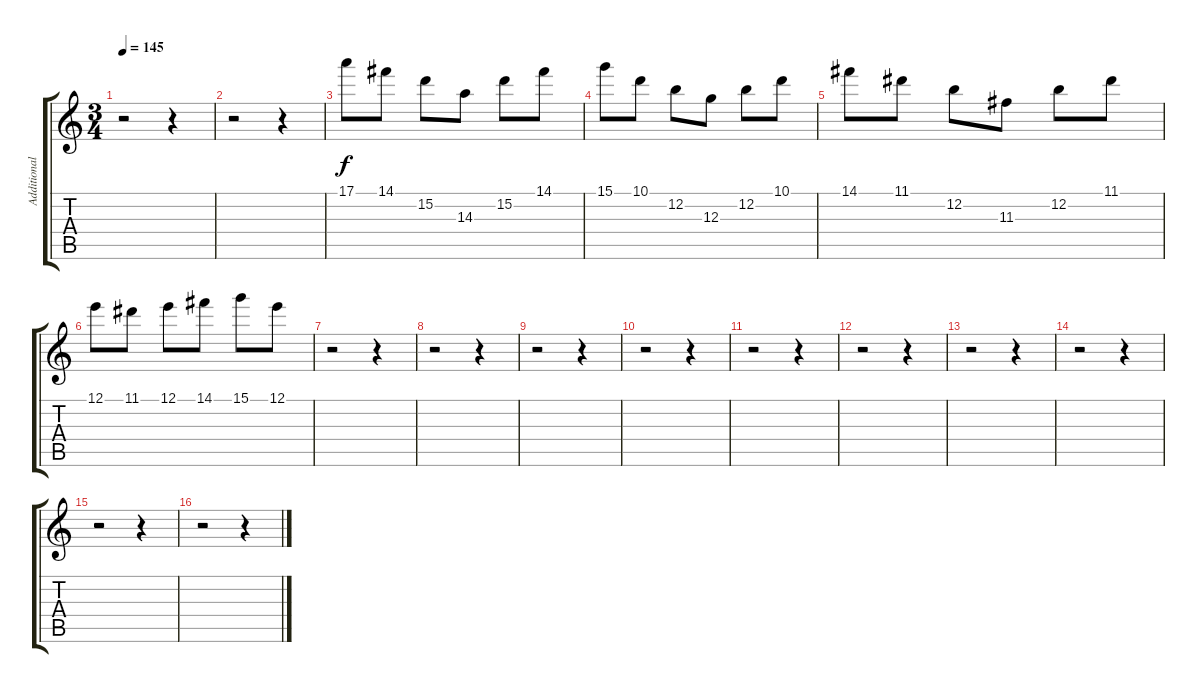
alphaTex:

\track ("Additional Guitar" "Additional") {instrument distortionguitar}
\staff {score tabs}
\tuning (E4 B3 G3 D3 A2 E2) {hide}
\ts (3 4)
\tempo 145
\clef g2
\ks c
r.2{dy f} r.4 |
r.2 r.4 |
17.1.8 14.1.8 15.2.8 14.3.8 15.2.8 14.1.8 |
15.1.8 10.1.8 12.2.8 12.3.8 12.2.8 10.1.8 |
14.1.8 11.1.8 12.2.8 11.3.8 12.2.8 11.1.8 |
12.1.8 11.1.8 12.1.8 14.1.8 15.1.8 12.1.8 |
r.2 r.4 |
r.2 r.4 |
r.2 r.4 |
r.2 r.4 |
r.2 r.4 |
r.2 r.4 |
r.2 r.4 |
r.2 r.4 |
r.2 r.4 |
r.2 r.4
